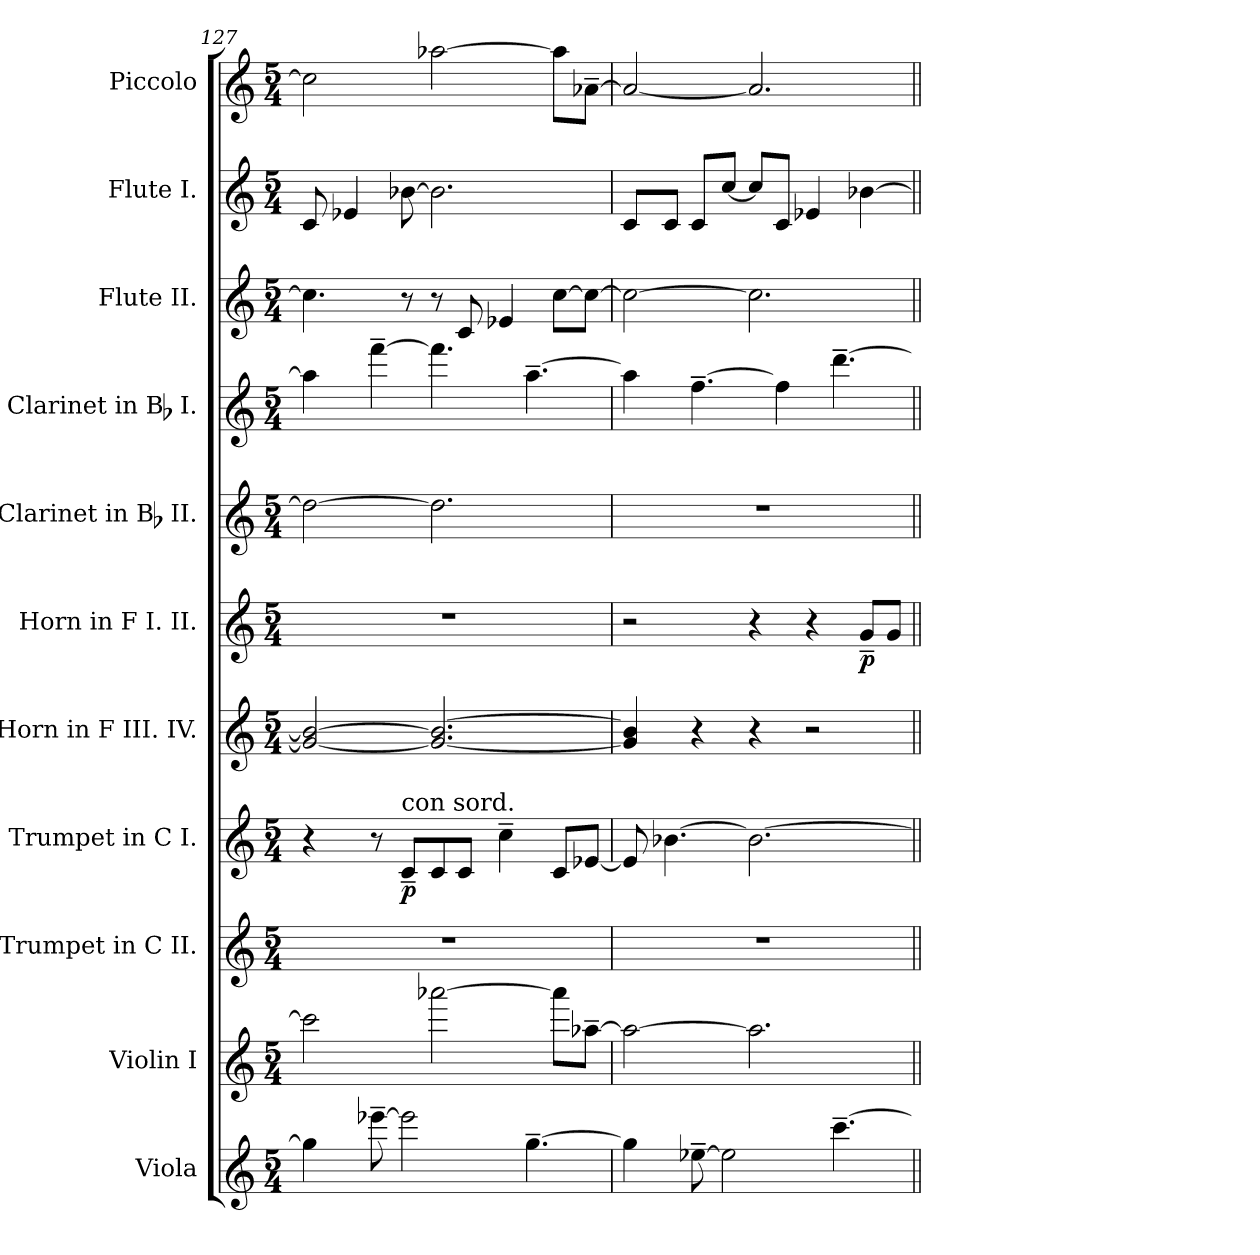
**kern	**kern	**kern	**kern	**dynam	**kern	**kern	**dynam	**kern	**kern	**kern	**kern	**kern
*part11	*part10	*part9	*part8	*part8	*part7	*part6	*part6	*part5	*part4	*part3	*part2	*part1
*staff11	*staff10	*staff9	*staff8	*staff8	*staff7	*staff6	*staff6	*staff5	*staff4	*staff3	*staff2	*staff1
*I"Viola	*I"Violin I	*I"Trumpet in C II.	*I"Trumpet in C I.	*	*I"Horn in F III. IV.	*I"Horn in F I. II.	*	*I"Clarinet in Bb II.	*I"Clarinet in Bb I.	*I"Flute II.	*I"Flute I.	*I"Piccolo
*I'Vla.	*I'Vln. I	*	*	*	*I'Hn. III. IV.	*I'Hn. I. II.	*	*I'Cl. II	*I'Cl. I	*I'Fl. II	*I'Fl. I	*I'Picc.
!!LO:PB:g=z
*clefG2	*clefG2	*clefG2	*clefG2	*	*clefG2	*clefG2	*	*clefG2	*clefG2	*clefG2	*clefG2	*clefG2
*	*	*	*	*	*ITrd4c7	*ITrd4c7	*	*ITrd1c2	*ITrd1c2	*	*	*ITrd-7c-12
*k[]	*k[]	*k[]	*k[]	*	*k[b-]	*k[b-]	*	*k[b-e-]	*k[b-e-]	*k[]	*k[]	*k[]
*M5/4	*M5/4	*M5/4	*M5/4	*	*M5/4	*M5/4	*	*M5/4	*M5/4	*M5/4	*M5/4	*M5/4
=127	=127	=127	=127	=127	=127	=127	=127	=127	=127	=127	=127	=127
!	!	!LO:N:vis=1	!	!	!	!LO:N:vis=1	!	!	!	!	!	!
4ggi\]	2ccci\]	4%5r	4r	.	2ci/_< 2e-i_>	4%5r	.	2cci\_>	4ggi\]	4.cci\]	8ci/	2ccci\]
.	.	.	.	.	.	.	.	.	.	.	4e-Xi/	.
[>8eee-X~i\	.	.	8r	.	.	.	.	.	[>4eee-~i\	.	.	.
!	!	!	!LO:TX:a:t=con sord.	!	!	!	!	!	!	!	!	!
2eee-i\]	.	.	8c~i/L	p	.	.	.	.	.	8r	[>8b-Xi\	.
.	[>2aaa-Xi\	.	8ci/	.	2.ci/_< 2.e-i_>	.	.	2.cci\]	4.eee-i\]	8r	2.b-i\]	[>2aaa-Xi\
.	.	.	8ci/J	.	.	.	.	.	.	8ci/	.	.
.	.	.	4cc~i\	.	.	.	.	.	.	4e-Xi/	.	.
[>4.gg~i\	.	.	.	.	.	.	.	.	[>4.gg~i\	.	.	.
.	8aaa-i\L]	.	8ci/L	.	.	.	.	.	.	[>8cci\L	.	8aaa-i\L]
.	[>8aa-X~i\J	.	[<8e-Xi/J	.	.	.	.	.	.	8cci\J_>	.	[>8aa-X~i\J
=128	=128	=128	=128	=128	=128	=128	=128	=128	=128	=128	=128	=128
!	!	!LO:N:vis=1	!	!	!	!	!	!LO:N:vis=1	!	!	!	!
4ggi\]	2aa-i\_>	4%5r	8e-i/]	.	4ci/] 4e-i]	2r	.	4%5r	4ggi\]	2cci\_>	8ci/L	2aa-i/_>
.	.	.	[>4.b-Xi\	.	.	.	.	.	.	.	8ci/J	.
[>8ee-X~i\	.	.	.	.	4r	.	.	.	[>4.ee-~i\	.	8ci/L	.
2ee-i\]	.	.	.	.	.	.	.	.	.	.	[<8cci/J	.
.	2.aa-i\]	.	2.b-i\_>	.	4r	4r	.	.	.	2.cci\]	8cci/L]	2.aa-i/]
.	.	.	.	.	.	.	.	.	4ee-i\]	.	8ci/J	.
.	.	.	.	.	2r	4r	.	.	.	.	4e-Xi/	.
[>4.ccc~i\	.	.	.	.	.	.	.	.	[>4.ccc~i\	.	.	.
.	.	.	.	.	.	8c~i/L	p	.	.	.	[>4b-Xi\	.
.	.	.	.	.	.	8ci/J	.	.	.	.	.	.
=||	=||	=||	=||	=||	=||	=||	=||	=||	=||	=||	=||	=||
*-	*-	*-	*-	*-	*-	*-	*-	*-	*-	*-	*-	*-
